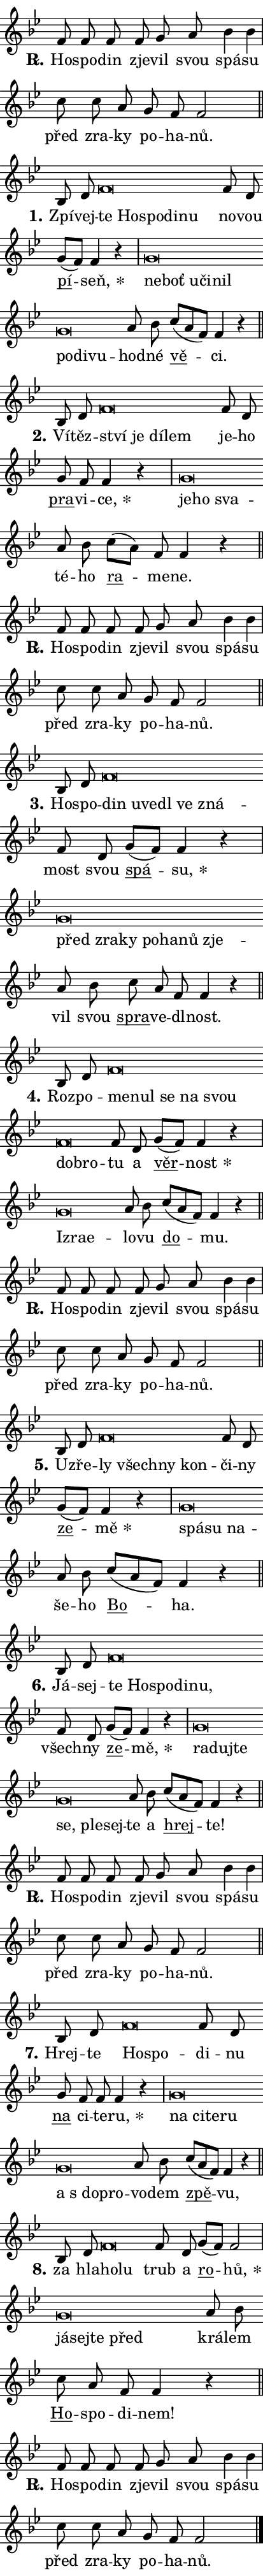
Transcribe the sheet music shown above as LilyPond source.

\version "2.22.1"
\header { tagline = "" }
\paper {
  indent = 0\cm
  top-margin = 0\cm
  right-margin = 0\cm
  bottom-margin = 0\cm
  left-margin = 0\cm
  paper-width = 7\cm
  page-breaking = #ly:one-page-breaking
  system-system-spacing.basic-distance = #11
  score-system-spacing.basic-distance = #11.3
  ragged-last = ##f
}


%% Author: Thomas Morley
%% https://lists.gnu.org/archive/html/lilypond-user/2020-05/msg00002.html
#(define (line-position grob)
"Returns position of @var[grob} in current system:
   @code{'start}, if at first time-step
   @code{'end}, if at last time-step
   @code{'middle} otherwise
"
  (let* ((col (ly:item-get-column grob))
         (ln (ly:grob-object col 'left-neighbor))
         (rn (ly:grob-object col 'right-neighbor))
         (col-to-check-left (if (ly:grob? ln) ln col))
         (col-to-check-right (if (ly:grob? rn) rn col))
         (break-dir-left
           (and
             (ly:grob-property col-to-check-left 'non-musical #f)
             (ly:item-break-dir col-to-check-left)))
         (break-dir-right
           (and
             (ly:grob-property col-to-check-right 'non-musical #f)
             (ly:item-break-dir col-to-check-right))))
        (cond ((eqv? 1 break-dir-left) 'start)
              ((eqv? -1 break-dir-right) 'end)
              (else 'middle))))

#(define (tranparent-at-line-position vctor)
  (lambda (grob)
  "Relying on @code{line-position} select the relevant enry from @var{vctor}.
Used to determine transparency,"
    (case (line-position grob)
      ((end) (not (vector-ref vctor 0)))
      ((middle) (not (vector-ref vctor 1)))
      ((start) (not (vector-ref vctor 2))))))

noteHeadBreakVisibility =
#(define-music-function (break-visibility)(vector?)
"Makes @code{NoteHead}s transparent relying on @var{break-visibility}"
#{
  \override NoteHead.transparent =
    #(tranparent-at-line-position break-visibility)
#})

#(define delete-ledgers-for-transparent-note-heads
  (lambda (grob)
    "Reads whether a @code{NoteHead} is transparent.
If so this @code{NoteHead} is removed from @code{'note-heads} from
@var{grob}, which is supposed to be @code{LedgerLineSpanner}.
As a result ledgers are not printed for this @code{NoteHead}"
    (let* ((nhds-array (ly:grob-object grob 'note-heads))
           (nhds-list
             (if (ly:grob-array? nhds-array)
                 (ly:grob-array->list nhds-array)
                 '()))
           ;; Relies on the transparent-property being done before
           ;; Staff.LedgerLineSpanner.after-line-breaking is executed.
           ;; This is fragile ...
           (to-keep
             (remove
               (lambda (nhd)
                 (ly:grob-property nhd 'transparent #f))
               nhds-list)))
      ;; TODO find a better method to iterate over grob-arrays, similiar
      ;; to filter/remove etc for lists
      ;; For now rebuilt from scratch
      (set! (ly:grob-object grob 'note-heads)  '())
      (for-each
        (lambda (nhd)
          (ly:pointer-group-interface::add-grob grob 'note-heads nhd))
        to-keep))))

hideNotes = {
  \noteHeadBreakVisibility #begin-of-line-visible
}
unHideNotes = {
  \noteHeadBreakVisibility #all-visible
}

% work-around for resetting accidentals
% https://lilypond.org/doc/v2.23/Documentation/notation/displaying-rhythms#unmetered-music
cadenzaMeasure = {
  \cadenzaOff
  \partial 1024 s1024
  \cadenzaOn
}

#(define-markup-command (accent layout props text) (markup?)
  "Underline accented syllable"
  (interpret-markup layout props
    #{\markup \override #'(offset . 4.3) \underline { #text }#}))

responsum = \markup \concat {
  "R" \hspace #-1.05 \path #0.1 #'((moveto 0 0.07) (lineto 0.9 0.8)) \hspace #0.05 "."
}

\layout {
    \context {
        \Staff
        \remove "Time_signature_engraver"
        \override LedgerLineSpanner.after-line-breaking = #delete-ledgers-for-transparent-note-heads
    }
    \context {
        \Voice {
            \override NoteHead.output-attributes = #'((class . "notehead"))
            \override Hairpin.height = #0.55
        }
    }
    \context {
        \Lyrics {
            \override StanzaNumber.output-attributes = #'((class . "stanzanumber"))
            \override LyricSpace.minimum-distance = #0.9
            \override LyricText.font-name = #"TeX Gyre Schola"
            \override LyricText.font-size = 1
            \override StanzaNumber.font-name = #"TeX Gyre Schola Bold"
            \override StanzaNumber.font-size = 1
        }
    }
}

% magnetic-lyrics.ily
%
%   written by
%     Jean Abou Samra <jean@abou-samra.fr>
%     Werner Lemberg <wl@gnu.org>
%
%   adapted by
%     Jiri Hon <jiri.hon@gmail.com>
%
% Version 2022-Apr-15

% https://www.mail-archive.com/lilypond-user@gnu.org/msg149350.html

#(define (Left_hyphen_pointer_engraver context)
   "Collect syllable-hyphen-syllable occurrences in lyrics and store
them in properties.  This engraver only looks to the left.  For
example, if the lyrics input is @code{foo -- bar}, it does the
following.

@itemize @bullet
@item
Set the @code{text} property of the @code{LyricHyphen} grob between
@q{foo} and @q{bar} to @code{foo}.

@item
Set the @code{left-hyphen} property of the @code{LyricText} grob with
text @q{foo} to the @code{LyricHyphen} grob between @q{foo} and
@q{bar}.
@end itemize

Use this auxiliary engraver in combination with the
@code{lyric-@/text::@/apply-@/magnetic-@/offset!} hook."
   (let ((hyphen #f)
         (text #f))
     (make-engraver
      (acknowledgers
       ((lyric-syllable-interface engraver grob source-engraver)
        (set! text grob)))
      (end-acknowledgers
       ((lyric-hyphen-interface engraver grob source-engraver)
        ;(when (not (grob::has-interface grob 'lyric-space-interface))
          (set! hyphen grob)));)
      ((stop-translation-timestep engraver)
       (when (and text hyphen)
         (ly:grob-set-object! text 'left-hyphen hyphen))
       (set! text #f)
       (set! hyphen #f)))))

#(define (lyric-text::apply-magnetic-offset! grob)
   "If the space between two syllables is less than the value in
property @code{LyricText@/.details@/.squash-threshold}, move the right
syllable to the left so that it gets concatenated with the left
syllable.

Use this function as a hook for
@code{LyricText@/.after-@/line-@/breaking} if the
@code{Left_@/hyphen_@/pointer_@/engraver} is active."
   (let ((hyphen (ly:grob-object grob 'left-hyphen #f)))
     (when hyphen
       (let ((left-text (ly:spanner-bound hyphen LEFT)))
         (when (grob::has-interface left-text 'lyric-syllable-interface)
           (let* ((common (ly:grob-common-refpoint grob left-text X))
                  (this-x-ext (ly:grob-extent grob common X))
                  (left-x-ext
                   (begin
                     ;; Trigger magnetism for left-text.
                     (ly:grob-property left-text 'after-line-breaking)
                     (ly:grob-extent left-text common X)))
                  ;; `delta` is the gap width between two syllables.
                  (delta (- (interval-start this-x-ext)
                            (interval-end left-x-ext)))
                  (details (ly:grob-property grob 'details))
                  (threshold (assoc-get 'squash-threshold details 0.2)))
             (when (< delta threshold)
               (let* (;; We have to manipulate the input text so that
                      ;; ligatures crossing syllable boundaries are not
                      ;; disabled.  For languages based on the Latin
                      ;; script this is essentially a beautification.
                      ;; However, for non-Western scripts it can be a
                      ;; necessity.
                      (lt (ly:grob-property left-text 'text))
                      (rt (ly:grob-property grob 'text))
                      (is-space (grob::has-interface hyphen 'lyric-space-interface))
                      (space (if is-space " " ""))
                      (space-markup (grob-interpret-markup grob " "))
                      (space-size (interval-length (ly:stencil-extent space-markup X)))
                      (extra-delta (if is-space space-size 0))
                      ;; Append new syllable.
                      (ltrt-space (if (and (string? lt) (string? rt))
                                (string-append lt space rt)
                                (make-concat-markup (list lt space rt))))
                      ;; Right-align `ltrt` to the right side.
                      (ltrt-space-markup (grob-interpret-markup
                               grob
                               (make-translate-markup
                                (cons (interval-length this-x-ext) 0)
                                (make-right-align-markup ltrt-space)))))
                 (begin
                   ;; Don't print `left-text`.
                   (ly:grob-set-property! left-text 'stencil #f)
                   ;; Set text and stencil (which holds all collected
                   ;; syllables so far) and shift it to the left.
                   (ly:grob-set-property! grob 'text ltrt-space)
                   (ly:grob-set-property! grob 'stencil ltrt-space-markup)
                   (ly:grob-translate-axis! grob (- (- delta extra-delta)) X))))))))))


#(define (lyric-hyphen::displace-bounds-first grob)
   ;; Make very sure this callback isn't triggered too early.
   (let ((left (ly:spanner-bound grob LEFT))
         (right (ly:spanner-bound grob RIGHT)))
     (ly:grob-property left 'after-line-breaking)
     (ly:grob-property right 'after-line-breaking)
     (ly:lyric-hyphen::print grob)))

squashThreshold = #0.4

\layout {
  \context {
    \Lyrics
    \consists #Left_hyphen_pointer_engraver
    \override LyricText.after-line-breaking =
      #lyric-text::apply-magnetic-offset!
    \override LyricHyphen.stencil = #lyric-hyphen::displace-bounds-first
    \override LyricText.details.squash-threshold = \squashThreshold
    \override LyricHyphen.minimum-distance = 0
    \override LyricHyphen.minimum-length = \squashThreshold
  }
}

squash = \override LyricText.details.squash-threshold = 9999
unSquash = \override LyricText.details.squash-threshold = \squashThreshold

left = \override LyricText.self-alignment-X = #LEFT
unLeft = \revert LyricText.self-alignment-X

starOffset = #(lambda (grob) 
                (let ((x_offset (ly:self-alignment-interface::aligned-on-x-parent grob)))
                  (if (= x_offset 0) 0 (+ x_offset 1.2))))

star = #(define-music-function (syllable)(string?)
"Append star separator at the end of a syllable"
#{
  \once \override LyricText.X-offset = #starOffset
  \lyricmode { \markup {
    #syllable
    \override #'((font-name . "TeX Gyre Schola Bold")) \hspace #0.2 \lower #0.65 \larger "*"
  } }
#})

starAccent = #(define-music-function (syllable)(string?)
"Append star separator at the end of a syllable and make accent"
#{
  \once \override LyricText.X-offset = #starOffset
  \lyricmode { \markup {
    \accent #syllable
    \override #'((font-name . "TeX Gyre Schola Bold")) \hspace #0.2 \lower #0.65 \larger "*"
  } }
#})

breath = #(define-music-function (syllable)(string?)
"Append breathing indicator at the end of a syllable"
#{
  \lyricmode { \markup { #syllable "+" } }
#})

optionalBreath = #(define-music-function (syllable)(string?)
"Append optional breathing indicator at the end of a syllable"
#{
  \lyricmode { \markup { #syllable "(+)" } }
#})


\score {
    <<
        \new Voice = "melody" { \cadenzaOn \key bes \major \relative { f'8 f f f g a \bar "" bes4 bes \cadenzaMeasure \bar "|" c8 c a \bar "" g f f2 \cadenzaMeasure \bar "||" \break } }
        \new Lyrics \lyricsto "melody" { \lyricmode { \set stanza = \responsum
Ho -- spo -- din zje -- vil svou spá -- su před zra -- ky po -- ha -- nů. } }
    >>
    \layout {}
}

\score {
    <<
        \new Voice = "melody" { \cadenzaOn \key bes \major \relative { bes8 d f\breve*1/16 \hideNotes \breve*1/16 \bar "" \breve*1/16 \bar "" \breve*1/16 \breve*1/16 \bar "" \unHideNotes f8 d \bar "" g[( f)] f4 r \cadenzaMeasure \bar "|" g\breve*1/16 \hideNotes \breve*1/16 \bar "" \breve*1/16 \bar "" \breve*1/16 \bar "" \breve*1/16 \bar "" \breve*1/16 \bar "" \breve*1/16 \breve*1/16 \bar "" \unHideNotes a8 bes \bar "" c[( a f)] f4 r \cadenzaMeasure \bar "||" \break } }
        \new Lyrics \lyricsto "melody" { \lyricmode { \set stanza = "1."
Zpí -- vej -- \left te \squash Ho -- spo -- di -- nu \unLeft \unSquash no -- vou \markup \accent pí -- \star seň, \left ne -- \squash boť u -- či -- nil po -- di -- vu -- \unLeft \unSquash hod -- né \markup \accent vě -- ci. } }
    >>
    \layout {}
}

\score {
    <<
        \new Voice = "melody" { \cadenzaOn \key bes \major \relative { bes8 d f\breve*1/16 \hideNotes \breve*1/16 \bar "" \breve*1/16 \breve*1/16 \bar "" \unHideNotes f8 d \bar "" g f f4 r \cadenzaMeasure \bar "|" g\breve*1/16 \hideNotes \breve*1/16 \breve*1/16 \bar "" \unHideNotes a8 bes \bar "" c[( a)] f f4 r \cadenzaMeasure \bar "||" \break } }
        \new Lyrics \lyricsto "melody" { \lyricmode { \set stanza = "2."
Ví -- těz -- \left ství \squash je dí -- lem \unLeft \unSquash je -- ho \markup \accent pra -- vi -- \star ce, \left je -- \squash ho sva -- \unLeft \unSquash té -- ho \markup \accent ra -- me -- ne. } }
    >>
    \layout {}
}

\score {
    <<
        \new Voice = "melody" { \cadenzaOn \key bes \major \relative { f'8 f f f g a \bar "" bes4 bes \cadenzaMeasure \bar "|" c8 c a \bar "" g f f2 \cadenzaMeasure \bar "||" \break } }
        \new Lyrics \lyricsto "melody" { \lyricmode { \set stanza = \responsum
Ho -- spo -- din zje -- vil svou spá -- su před zra -- ky po -- ha -- nů. } }
    >>
    \layout {}
}

\score {
    <<
        \new Voice = "melody" { \cadenzaOn \key bes \major \relative { bes8 d f\breve*1/16 \hideNotes \breve*1/16 \bar "" \breve*1/16 \bar "" \breve*1/16 \bar "" \breve*1/16 \breve*1/16 \bar "" \unHideNotes f8 d \bar "" g[( f)] f4 r \cadenzaMeasure \bar "|" g\breve*1/16 \hideNotes \breve*1/16 \bar "" \breve*1/16 \bar "" \breve*1/16 \bar "" \breve*1/16 \bar "" \breve*1/16 \breve*1/16 \bar "" \unHideNotes a8 bes \bar "" c a f f4 r \cadenzaMeasure \bar "||" \break } }
        \new Lyrics \lyricsto "melody" { \lyricmode { \set stanza = "3."
Ho -- spo -- \left din \squash u -- ve -- dl ve zná -- \unLeft \unSquash most svou \markup \accent spá -- \star su, \left před \squash zra -- ky po -- ha -- nů zje -- \unLeft \unSquash vil svou \markup \accent spra -- ve -- dl -- nost. } }
    >>
    \layout {}
}

\score {
    <<
        \new Voice = "melody" { \cadenzaOn \key bes \major \relative { bes8 d f\breve*1/16 \hideNotes \breve*1/16 \bar "" \breve*1/16 \bar "" \breve*1/16 \bar "" \breve*1/16 \bar "" \breve*1/16 \breve*1/16 \bar "" \unHideNotes f8 d \bar "" g[( f)] f4 r \cadenzaMeasure \bar "|" g\breve*1/16 \hideNotes \breve*1/16 \breve*1/16 \bar "" \unHideNotes a8 bes \bar "" c[( a f)] f4 r \cadenzaMeasure \bar "||" \break } }
        \new Lyrics \lyricsto "melody" { \lyricmode { \set stanza = "4."
Roz -- po -- \left me -- \squash nul se na svou dob -- ro -- \unLeft \unSquash tu a \markup \accent věr -- \star nost \left Iz -- \squash ra -- e -- \unLeft \unSquash lo -- vu \markup \accent do -- mu. } }
    >>
    \layout {}
}

\score {
    <<
        \new Voice = "melody" { \cadenzaOn \key bes \major \relative { f'8 f f f g a \bar "" bes4 bes \cadenzaMeasure \bar "|" c8 c a \bar "" g f f2 \cadenzaMeasure \bar "||" \break } }
        \new Lyrics \lyricsto "melody" { \lyricmode { \set stanza = \responsum
Ho -- spo -- din zje -- vil svou spá -- su před zra -- ky po -- ha -- nů. } }
    >>
    \layout {}
}

\score {
    <<
        \new Voice = "melody" { \cadenzaOn \key bes \major \relative { bes8 d f\breve*1/16 \hideNotes \breve*1/16 \bar "" \breve*1/16 \breve*1/16 \bar "" \unHideNotes f8 d \bar "" g[( f)] f4 r \cadenzaMeasure \bar "|" g\breve*1/16 \hideNotes \breve*1/16 \breve*1/16 \bar "" \unHideNotes a8 bes \bar "" c[( a f)] f4 r \cadenzaMeasure \bar "||" \break } }
        \new Lyrics \lyricsto "melody" { \lyricmode { \set stanza = "5."
U -- zře -- \left ly \squash všech -- ny kon -- \unLeft \unSquash či -- ny \markup \accent ze -- \star mě \left spá -- \squash su na -- \unLeft \unSquash še -- ho \markup \accent Bo -- ha. } }
    >>
    \layout {}
}

\score {
    <<
        \new Voice = "melody" { \cadenzaOn \key bes \major \relative { bes8 d f\breve*1/16 \hideNotes \breve*1/16 \bar "" \breve*1/16 \bar "" \breve*1/16 \breve*1/16 \bar "" \unHideNotes f8 d \bar "" g[( f)] f4 r \cadenzaMeasure \bar "|" g\breve*1/16 \hideNotes \breve*1/16 \bar "" \breve*1/16 \bar "" \breve*1/16 \bar "" \breve*1/16 \breve*1/16 \bar "" \unHideNotes a8 bes \bar "" c[( a f)] f4 r \cadenzaMeasure \bar "||" \break } }
        \new Lyrics \lyricsto "melody" { \lyricmode { \set stanza = "6."
Já -- sej -- \left te \squash Ho -- spo -- di -- nu, \unLeft \unSquash všech -- ny \markup \accent ze -- \star mě, \left ra -- \squash duj -- te se, ple -- sej -- \unLeft \unSquash te a \markup \accent hrej -- te! } }
    >>
    \layout {}
}

\score {
    <<
        \new Voice = "melody" { \cadenzaOn \key bes \major \relative { f'8 f f f g a \bar "" bes4 bes \cadenzaMeasure \bar "|" c8 c a \bar "" g f f2 \cadenzaMeasure \bar "||" \break } }
        \new Lyrics \lyricsto "melody" { \lyricmode { \set stanza = \responsum
Ho -- spo -- din zje -- vil svou spá -- su před zra -- ky po -- ha -- nů. } }
    >>
    \layout {}
}

\score {
    <<
        \new Voice = "melody" { \cadenzaOn \key bes \major \relative { bes8 d f\breve*1/16 \hideNotes \breve*1/16 \bar "" \unHideNotes f8 d \bar "" g f f f4 r \cadenzaMeasure \bar "|" g\breve*1/16 \hideNotes \breve*1/16 \bar "" \breve*1/16 \bar "" \breve*1/16 \bar "" \breve*1/16 \bar "" \breve*1/16 \breve*1/16 \bar "" \unHideNotes a8 bes \bar "" c[( a f)] f4 r \cadenzaMeasure \bar "||" \break } }
        \new Lyrics \lyricsto "melody" { \lyricmode { \set stanza = "7."
Hrej -- te \left Ho -- \squash spo -- \unLeft \unSquash di -- nu \markup \accent na ci -- te -- \star ru, \left na \squash ci -- te -- ru a "s do" -- pro -- \unLeft \unSquash vo -- dem \markup \accent zpě -- vu, } }
    >>
    \layout {}
}

\score {
    <<
        \new Voice = "melody" { \cadenzaOn \key bes \major \relative { bes8 d f\breve*1/16 \hideNotes \breve*1/16 \bar "" \unHideNotes f8 d \bar "" g[( f)] f2 \cadenzaMeasure \bar "|" g\breve*1/16 \hideNotes \breve*1/16 \bar "" \breve*1/16 \breve*1/16 \bar "" \unHideNotes a8 bes \bar "" c a f f4 r \cadenzaMeasure \bar "||" \break } }
        \new Lyrics \lyricsto "melody" { \lyricmode { \set stanza = "8."
za hla -- \left ho -- \squash lu \unLeft \unSquash trub a \markup \accent ro -- \star hů, \left já -- \squash sej -- te před \unLeft \unSquash krá -- lem \markup \accent Ho -- spo -- di -- nem! } }
    >>
    \layout {}
}

\score {
    <<
        \new Voice = "melody" { \cadenzaOn \key bes \major \relative { f'8 f f f g a \bar "" bes4 bes \cadenzaMeasure \bar "|" c8 c a \bar "" g f f2 \cadenzaMeasure \bar "||" \break } \bar "|." }
        \new Lyrics \lyricsto "melody" { \lyricmode { \set stanza = \responsum
Ho -- spo -- din zje -- vil svou spá -- su před zra -- ky po -- ha -- nů. } }
    >>
    \layout {}
}
